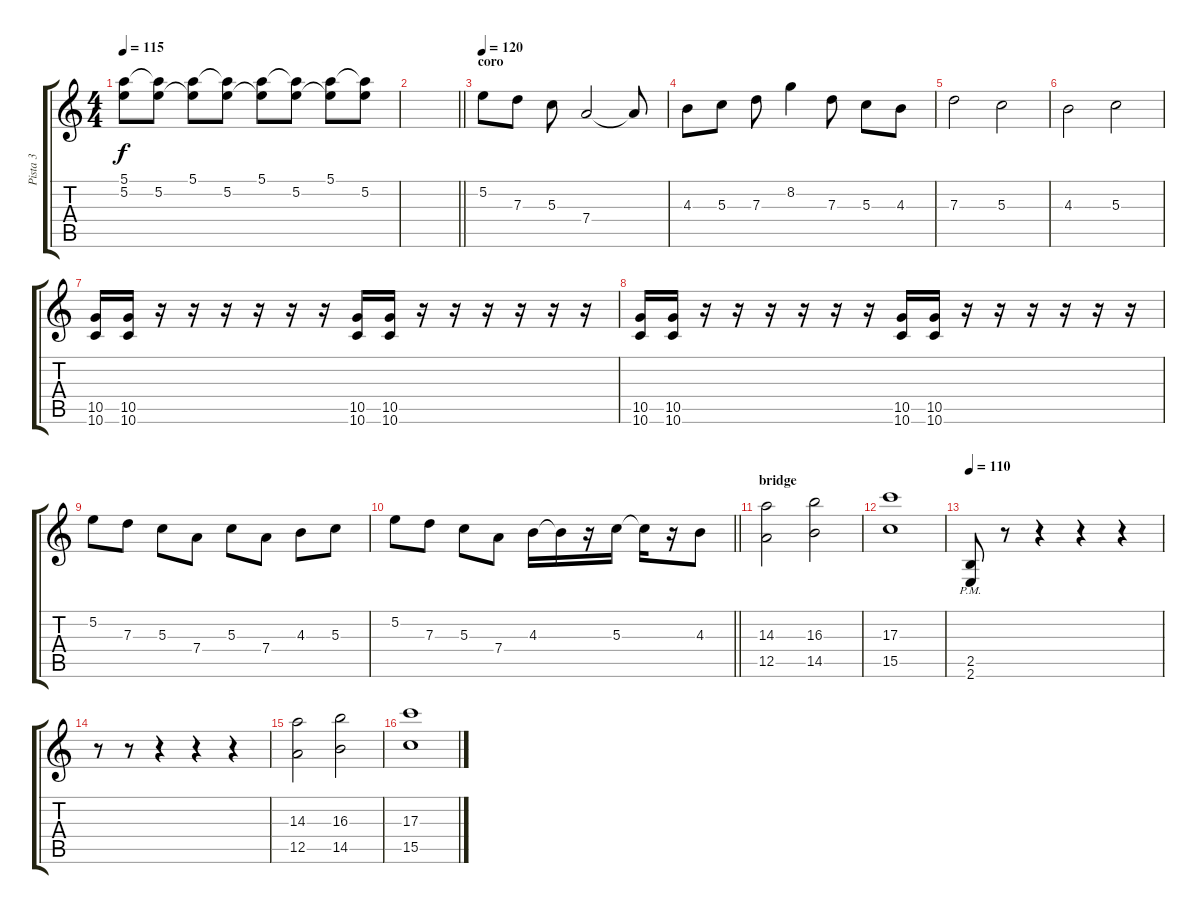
\track ("Pista 3" "Pista 3") {instrument distortionguitar}
\staff {score tabs}
\tuning (E4 B3 G3 D3 A2 D2) {hide}
\ts (4 4)
\tempo 115
\clef g2
\ks aminor
(5.1 5.2{t}).8{dy f} (5.1{t} 5.2).8 (5.1 5.2{t}).8 (5.1{t} 5.2).8 (5.1 5.2{t}).8 (5.1{t} 5.2).8 (5.1 5.2{t}).8 (5.1{t} 5.2).8 |
\barLineRight lightlight
|
\section ("" "coro")
\tempo 120
5.2.8 7.3.8 5.3.8 7.4.2 7.4{t}.8 |
4.3.8 5.3.8 7.3.8 8.2.4 7.3.8 5.3.8 4.3.8 |
7.3.2 5.3.2 |
4.3.2 5.3.2 |
(10.5 10.6).16 (10.5 10.6).16 r.16 r.16 r.16 r.16 r.16 r.16 (10.5 10.6).16 (10.5 10.6).16 r.16 r.16 r.16 r.16 r.16 r.16 |
(10.5 10.6).16 (10.5 10.6).16 r.16 r.16 r.16 r.16 r.16 r.16 (10.5 10.6).16 (10.5 10.6).16 r.16 r.16 r.16 r.16 r.16 r.16 |
5.2.8 7.3.8 5.3.8 7.4.8 5.3.8 7.4.8 4.3.8 5.3.8 |
\barLineRight lightlight
5.2.8 7.3.8 5.3.8 7.4.8 4.3.16 4.3{t}.16 r.16 5.3.16 5.3{t}.16 r.16 4.3.8 |
\section ("" "bridge")
(14.3 12.5).2 (16.3 14.5).2 |
(17.3 15.5).1 |
\tempo 110
(2.5{pm} 2.6{pm}).8 r.8 r.4 r.4 r.4 |
r.8 r.8 r.4 r.4 r.4 |
(14.3 12.5).2 (16.3 14.5).2 |
(17.3 15.5).1
